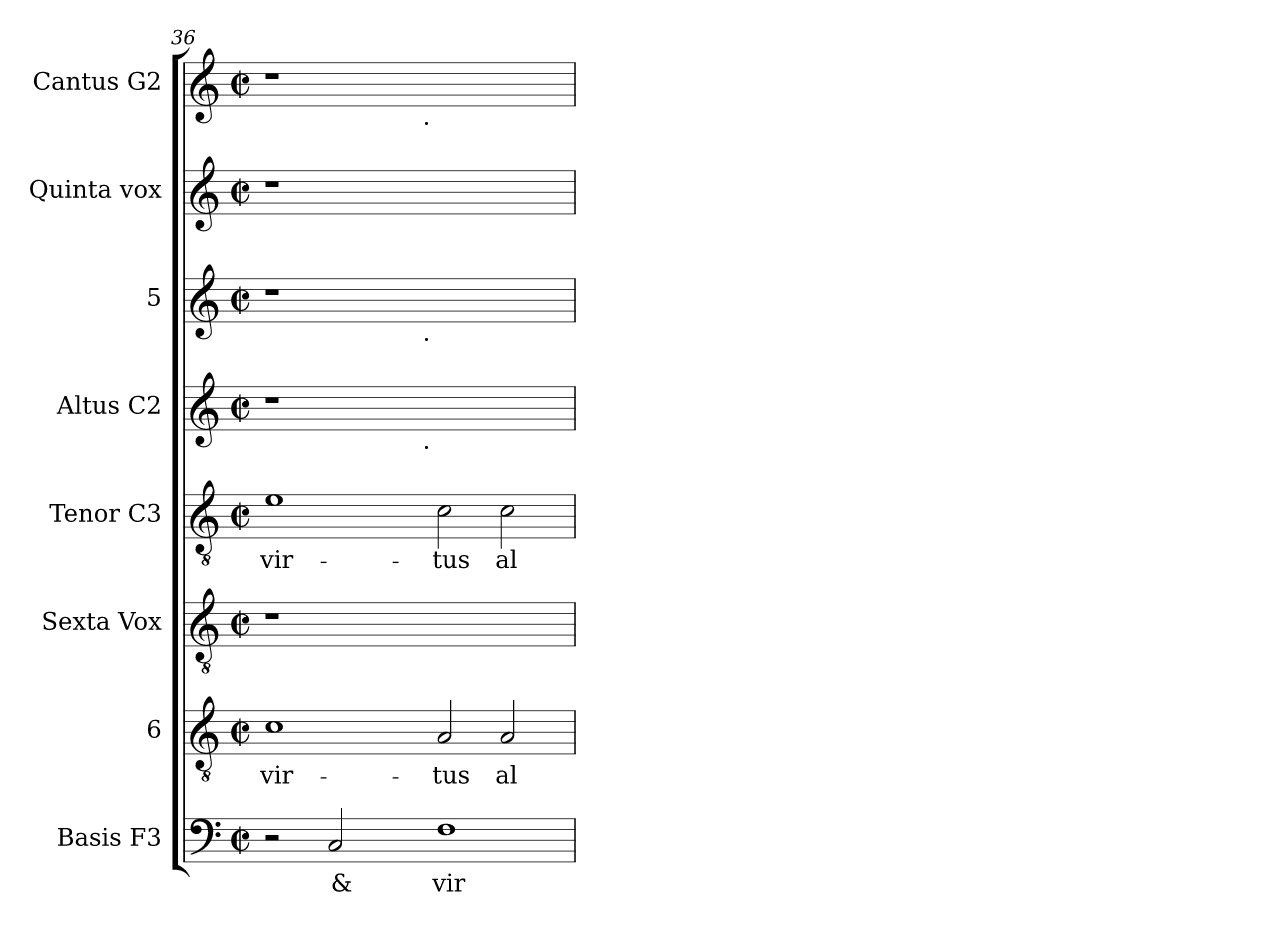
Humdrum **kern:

**kern	**text	**kern	**text	**kern	**kern	**text	**kern	**kern	**kern	**kern
*part8	*part8	*part7	*part7	*part6	*part5	*part5	*part4	*part3	*part2	*part1
*staff8	*staff8	*staff7	*staff7	*staff6	*staff5	*staff5	*staff4	*staff3	*staff2	*staff1
*I"Basis  F3	*	*I"6	*	*I"Sexta  Vox	*I"Tenor  C3	*	*I"Altus  C2	*I"5	*I"Quinta  vox	*I"Cantus  G2
*I'B	*	*	*	*	*I'T	*	*I'A	*	*	*I'C
*clefF4	*	*clefGv2	*	*clefGv2	*clefGv2	*	*clefG2	*clefG2	*clefG2	*clefG2
*k[]	*	*k[]	*	*k[]	*k[]	*	*k[]	*k[]	*k[]	*k[]
*C:	*	*C:	*	*C:	*C:	*	*C:	*C:	*C:	*C:
*M2/2	*	*M2/2	*	*M2/2	*M2/2	*	*M2/2	*M2/2	*M2/2	*M2/2
*met(c|)	*	*met(c|)	*	*met(c|)	*met(c|)	*	*met(c|)	*met(c|)	*met(c|)	*met(c|)
=36	=36	=36	=36	=36	=36	=36	=36	=36	=36	=36
!	!	!	!LO:LY:b:cj	!	!	!LO:LY:b:cj	!	!	!	!
*	*	*	*	*	*	*	*^	*^	*	*^
2r	.	1c	vir-	1r	1e	vir-	1r	2ryy	1r	2ryy	1r	1r	2ryy
!	!LO:LY:b:cj	!	!	!	!	!	!	!	!	!	!	!	!
2C/	&	.	.	.	.	.	.	4ryy	.	4ryy	.	.	4ryy
.	.	.	.	.	.	.	.	8ryy	.	8ryy	.	.	8ryy
.	.	.	.	.	.	.	.	16ryy	.	16ryy	.	.	16ryy
.	.	.	.	.	.	.	.	64ryy	.	64ryy	.	.	64ryy
!	!	!	!	!	!	!	!	!	!	!	!	!	!LO:TX:b:t=.
!	!	!	!	!	!	!	!	!	!	!LO:TX:b:t=.	!	!	!
!	!	!	!	!	!	!	!	!LO:TX:b:t=.	!	!	!	!	!
.	.	.	.	.	.	.	.	1ryy	.	1ryy	.	.	1ryy
!	!LO:LY:b:cj	!	!LO:LY:b:cj	!	!	!LO:LY:b:cj	!	!	!	!	!	!	!
1F	vir-	2A/	-tus	1ryy	2c\	-tus	1ryy	.	1ryy	.	1ryy	1ryy	.
!	!	!	!LO:LY:b:cj	!	!	!LO:LY:b:cj	!	!	!	!	!	!	!
.	.	2A/	al-	.	2c\	al-	.	.	.	.	.	.	.
.	.	.	.	.	.	.	.	32.ryy	.	32.ryy	.	.	32.ryy
*	*	*	*	*	*	*	*v	*v	*	*	*	*v	*v
*	*	*	*	*	*	*	*	*v	*v	*	*
=	=	=	=	=	=	=	=	=	=	=
*-	*-	*-	*-	*-	*-	*-	*-	*-	*-	*-
